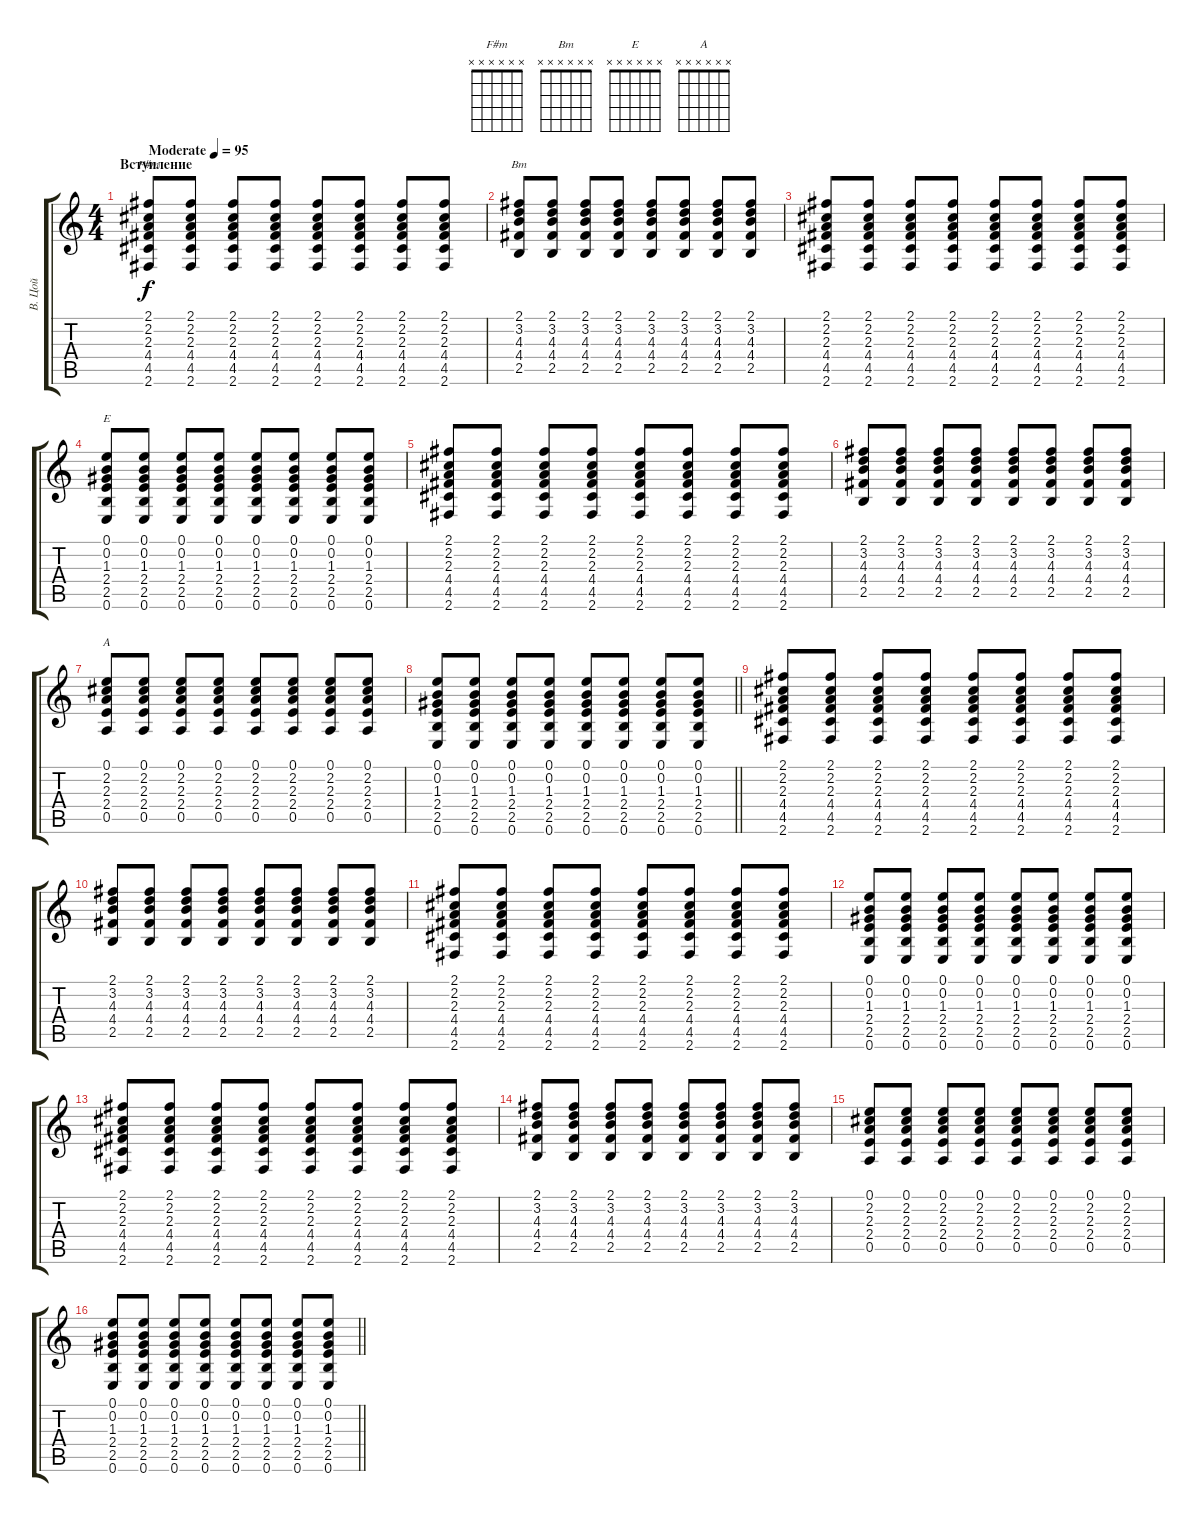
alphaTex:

\track ("В. Цой" "В. Цой") {instrument acousticguitarsteel}
\staff {score tabs}
\tuning (E4 B3 G3 D3 A2 E2) {hide}
\chord ("F#m" x x x x x x)
\chord ("Bm" x x x x x x)
\chord ("E" x x x x x x)
\chord ("A" x x x x x x)
\ts (4 4)
\section ("" "Вступление")
\tempo (95 "Moderate")
\clef g2
\ks c
(2.1 2.2 2.3 4.4 4.5 2.6).8{ch "F#m" dy f instrument acousticguitarsteel} (2.1 2.2 2.3 4.4 4.5 2.6).8 (2.1 2.2 2.3 4.4 4.5 2.6).8 (2.1 2.2 2.3 4.4 4.5 2.6).8 (2.1 2.2 2.3 4.4 4.5 2.6).8 (2.1 2.2 2.3 4.4 4.5 2.6).8 (2.1 2.2 2.3 4.4 4.5 2.6).8 (2.1 2.2 2.3 4.4 4.5 2.6).8 |
(2.1 3.2 4.3 4.4 2.5).8{ch "Bm"} (2.1 3.2 4.3 4.4 2.5).8 (2.1 3.2 4.3 4.4 2.5).8 (2.1 3.2 4.3 4.4 2.5).8 (2.1 3.2 4.3 4.4 2.5).8 (2.1 3.2 4.3 4.4 2.5).8 (2.1 3.2 4.3 4.4 2.5).8 (2.1 3.2 4.3 4.4 2.5).8 |
(2.1 2.2 2.3 4.4 4.5 2.6).8 (2.1 2.2 2.3 4.4 4.5 2.6).8 (2.1 2.2 2.3 4.4 4.5 2.6).8 (2.1 2.2 2.3 4.4 4.5 2.6).8 (2.1 2.2 2.3 4.4 4.5 2.6).8 (2.1 2.2 2.3 4.4 4.5 2.6).8 (2.1 2.2 2.3 4.4 4.5 2.6).8 (2.1 2.2 2.3 4.4 4.5 2.6).8 |
(0.1 0.2 1.3 2.4 2.5 0.6).8{ch "E"} (0.1 0.2 1.3 2.4 2.5 0.6).8 (0.1 0.2 1.3 2.4 2.5 0.6).8 (0.1 0.2 1.3 2.4 2.5 0.6).8 (0.1 0.2 1.3 2.4 2.5 0.6).8 (0.1 0.2 1.3 2.4 2.5 0.6).8 (0.1 0.2 1.3 2.4 2.5 0.6).8 (0.1 0.2 1.3 2.4 2.5 0.6).8 |
(2.1 2.2 2.3 4.4 4.5 2.6).8 (2.1 2.2 2.3 4.4 4.5 2.6).8 (2.1 2.2 2.3 4.4 4.5 2.6).8 (2.1 2.2 2.3 4.4 4.5 2.6).8 (2.1 2.2 2.3 4.4 4.5 2.6).8 (2.1 2.2 2.3 4.4 4.5 2.6).8 (2.1 2.2 2.3 4.4 4.5 2.6).8 (2.1 2.2 2.3 4.4 4.5 2.6).8 |
(2.1 3.2 4.3 4.4 2.5).8 (2.1 3.2 4.3 4.4 2.5).8 (2.1 3.2 4.3 4.4 2.5).8 (2.1 3.2 4.3 4.4 2.5).8 (2.1 3.2 4.3 4.4 2.5).8 (2.1 3.2 4.3 4.4 2.5).8 (2.1 3.2 4.3 4.4 2.5).8 (2.1 3.2 4.3 4.4 2.5).8 |
(0.1 2.2 2.3 2.4 0.5).8{ch "A"} (0.1 2.2 2.3 2.4 0.5).8 (0.1 2.2 2.3 2.4 0.5).8 (0.1 2.2 2.3 2.4 0.5).8 (0.1 2.2 2.3 2.4 0.5).8 (0.1 2.2 2.3 2.4 0.5).8 (0.1 2.2 2.3 2.4 0.5).8 (0.1 2.2 2.3 2.4 0.5).8 |
\barLineRight lightlight
(0.1 0.2 1.3 2.4 2.5 0.6).8 (0.1 0.2 1.3 2.4 2.5 0.6).8 (0.1 0.2 1.3 2.4 2.5 0.6).8 (0.1 0.2 1.3 2.4 2.5 0.6).8 (0.1 0.2 1.3 2.4 2.5 0.6).8 (0.1 0.2 1.3 2.4 2.5 0.6).8 (0.1 0.2 1.3 2.4 2.5 0.6).8 (0.1 0.2 1.3 2.4 2.5 0.6).8 |
(2.1 2.2 2.3 4.4 4.5 2.6).8 (2.1 2.2 2.3 4.4 4.5 2.6).8 (2.1 2.2 2.3 4.4 4.5 2.6).8 (2.1 2.2 2.3 4.4 4.5 2.6).8 (2.1 2.2 2.3 4.4 4.5 2.6).8 (2.1 2.2 2.3 4.4 4.5 2.6).8 (2.1 2.2 2.3 4.4 4.5 2.6).8 (2.1 2.2 2.3 4.4 4.5 2.6).8 |
(2.1 3.2 4.3 4.4 2.5).8 (2.1 3.2 4.3 4.4 2.5).8 (2.1 3.2 4.3 4.4 2.5).8 (2.1 3.2 4.3 4.4 2.5).8 (2.1 3.2 4.3 4.4 2.5).8 (2.1 3.2 4.3 4.4 2.5).8 (2.1 3.2 4.3 4.4 2.5).8 (2.1 3.2 4.3 4.4 2.5).8 |
(2.1 2.2 2.3 4.4 4.5 2.6).8 (2.1 2.2 2.3 4.4 4.5 2.6).8 (2.1 2.2 2.3 4.4 4.5 2.6).8 (2.1 2.2 2.3 4.4 4.5 2.6).8 (2.1 2.2 2.3 4.4 4.5 2.6).8 (2.1 2.2 2.3 4.4 4.5 2.6).8 (2.1 2.2 2.3 4.4 4.5 2.6).8 (2.1 2.2 2.3 4.4 4.5 2.6).8 |
(0.1 0.2 1.3 2.4 2.5 0.6).8 (0.1 0.2 1.3 2.4 2.5 0.6).8 (0.1 0.2 1.3 2.4 2.5 0.6).8 (0.1 0.2 1.3 2.4 2.5 0.6).8 (0.1 0.2 1.3 2.4 2.5 0.6).8 (0.1 0.2 1.3 2.4 2.5 0.6).8 (0.1 0.2 1.3 2.4 2.5 0.6).8 (0.1 0.2 1.3 2.4 2.5 0.6).8 |
(2.1 2.2 2.3 4.4 4.5 2.6).8 (2.1 2.2 2.3 4.4 4.5 2.6).8 (2.1 2.2 2.3 4.4 4.5 2.6).8 (2.1 2.2 2.3 4.4 4.5 2.6).8 (2.1 2.2 2.3 4.4 4.5 2.6).8 (2.1 2.2 2.3 4.4 4.5 2.6).8 (2.1 2.2 2.3 4.4 4.5 2.6).8 (2.1 2.2 2.3 4.4 4.5 2.6).8 |
(2.1 3.2 4.3 4.4 2.5).8 (2.1 3.2 4.3 4.4 2.5).8 (2.1 3.2 4.3 4.4 2.5).8 (2.1 3.2 4.3 4.4 2.5).8 (2.1 3.2 4.3 4.4 2.5).8 (2.1 3.2 4.3 4.4 2.5).8 (2.1 3.2 4.3 4.4 2.5).8 (2.1 3.2 4.3 4.4 2.5).8 |
(0.1 2.2 2.3 2.4 0.5).8 (0.1 2.2 2.3 2.4 0.5).8 (0.1 2.2 2.3 2.4 0.5).8 (0.1 2.2 2.3 2.4 0.5).8 (0.1 2.2 2.3 2.4 0.5).8 (0.1 2.2 2.3 2.4 0.5).8 (0.1 2.2 2.3 2.4 0.5).8 (0.1 2.2 2.3 2.4 0.5).8 |
\barLineRight lightlight
(0.1 0.2 1.3 2.4 2.5 0.6).8 (0.1 0.2 1.3 2.4 2.5 0.6).8 (0.1 0.2 1.3 2.4 2.5 0.6).8 (0.1 0.2 1.3 2.4 2.5 0.6).8 (0.1 0.2 1.3 2.4 2.5 0.6).8 (0.1 0.2 1.3 2.4 2.5 0.6).8 (0.1 0.2 1.3 2.4 2.5 0.6).8 (0.1 0.2 1.3 2.4 2.5 0.6).8
